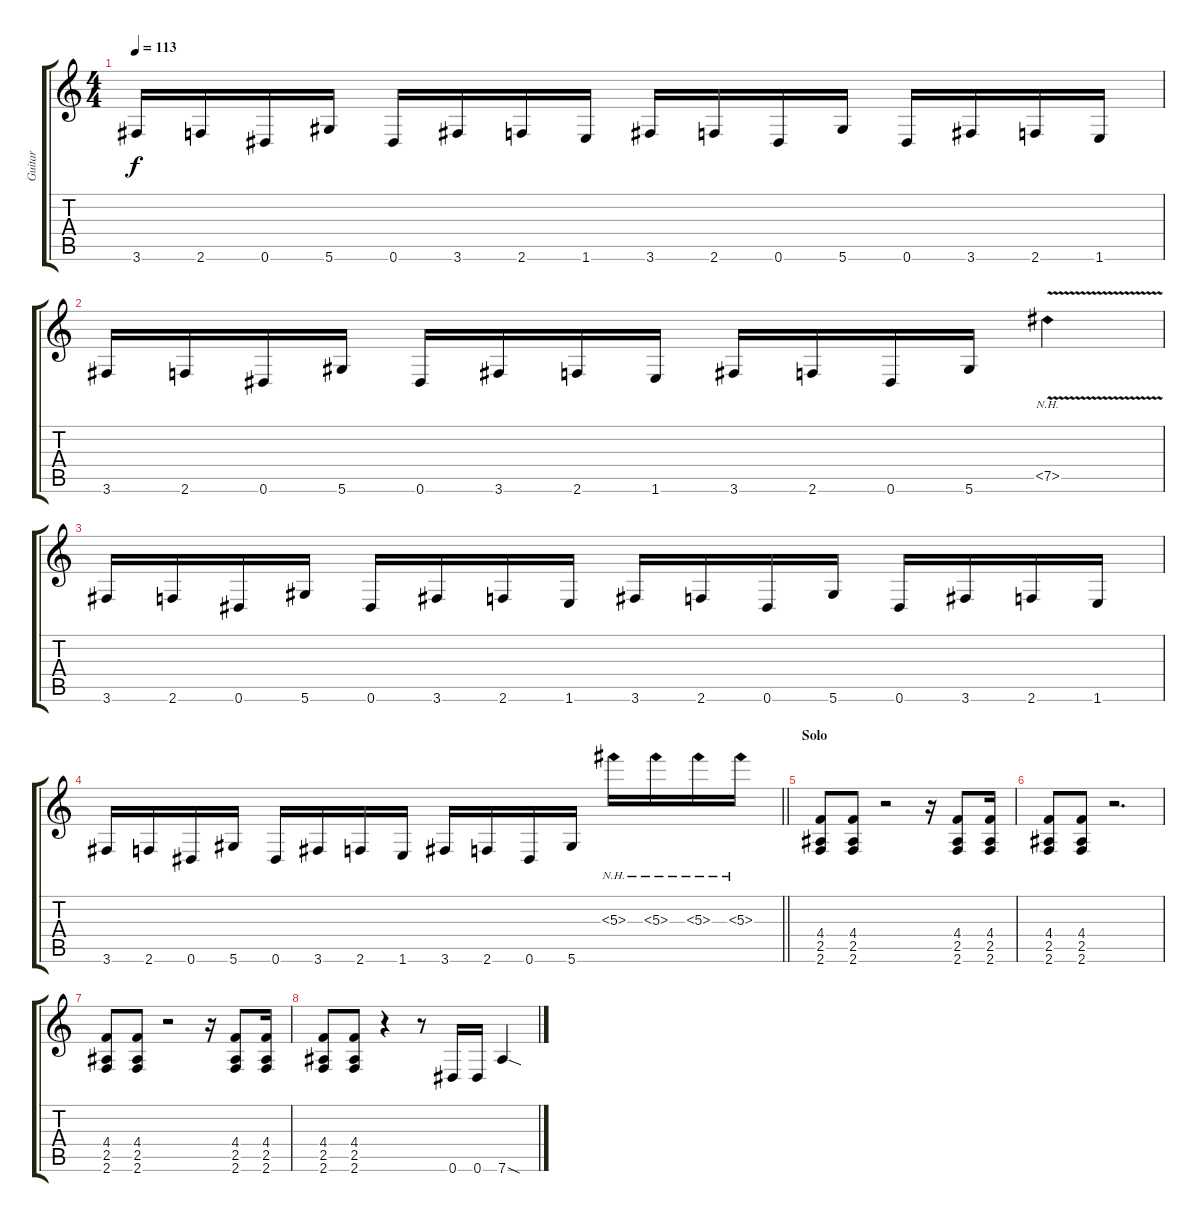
\track ("Guitar" "Guitar") {instrument distortionguitar}
\staff {score tabs}
\tuning (Eb4 Bb3 Gb3 Db3 Ab2 Eb2) {hide}
\ts (4 4)
\tempo 113
\clef g2
\ks c
3.6.16{dy f} 2.6.16 0.6.16 5.6.16 0.6.16 3.6.16 2.6.16 1.6.16 3.6.16 2.6.16 0.6.16 5.6.16 0.6.16 3.6.16 2.6.16 1.6.16 |
3.6.16 2.6.16 0.6.16 5.6.16 0.6.16 3.6.16 2.6.16 1.6.16 3.6.16 2.6.16 0.6.16 5.6.16 7.5{nh v}.4 |
3.6.16 2.6.16 0.6.16 5.6.16 0.6.16 3.6.16 2.6.16 1.6.16 3.6.16 2.6.16 0.6.16 5.6.16 0.6.16 3.6.16 2.6.16 1.6.16 |
\barLineRight lightlight
3.6.16 2.6.16 0.6.16 5.6.16 0.6.16 3.6.16 2.6.16 1.6.16 3.6.16 2.6.16 0.6.16 5.6.16 5.3{nh}.16 5.3{nh}.16 5.3{nh}.16 5.3{nh}.16 |
\section ("" "Solo")
(4.4 2.5 2.6).8 (4.4 2.5 2.6).8 r.2 r.16 (4.4 2.5 2.6).8 (4.4 2.5 2.6).16 |
(4.4 2.5 2.6).8 (4.4 2.5 2.6).8 r.2{d} |
(4.4 2.5 2.6).8 (4.4 2.5 2.6).8 r.2 r.16 (4.4 2.5 2.6).8 (4.4 2.5 2.6).16 |
(4.4 2.5 2.6).8 (4.4 2.5 2.6).8 r.4 r.8 0.6.16 0.6.16 7.6{sod}.4
